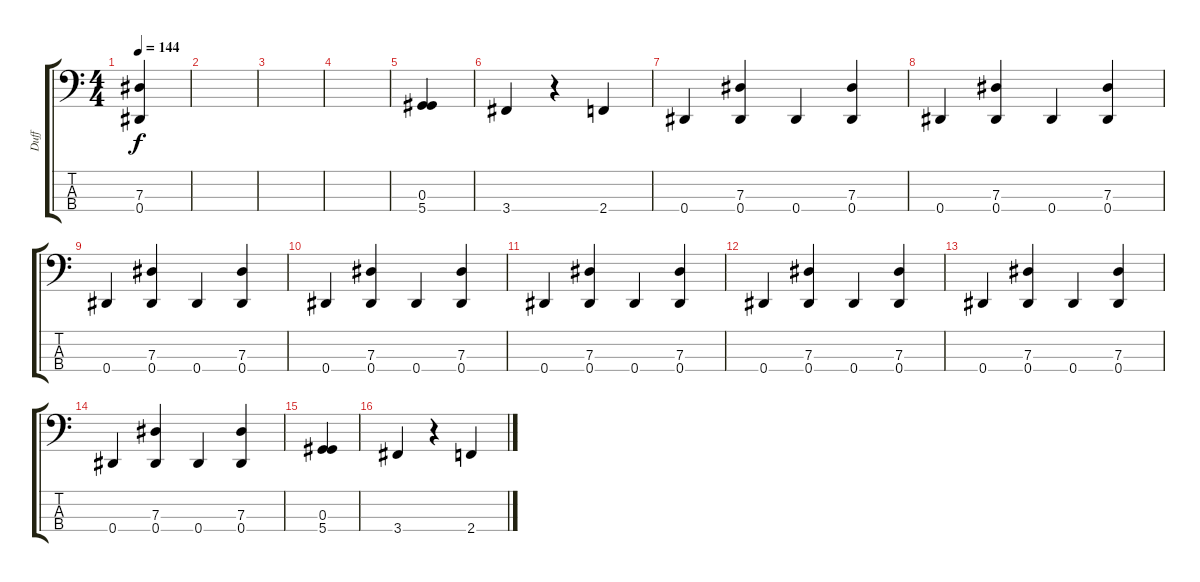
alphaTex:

\track ("Duff" "Duff") {instrument electricbassfinger}
\staff {score tabs}
\tuning (Gb2 Db2 Ab1 Eb1) {hide}
\ts (4 4)
\tempo 144
\clef f4
\ks c
(7.3 0.4).4{dy f instrument electricbassfinger} |
|
|
|
(0.3 5.4).4 |
3.4.4 r.4 2.4.4 |
0.4.4 (7.3 0.4).4 0.4.4 (7.3 0.4).4 |
0.4.4 (7.3 0.4).4 0.4.4 (7.3 0.4).4 |
0.4.4 (7.3 0.4).4 0.4.4 (7.3 0.4).4 |
0.4.4 (7.3 0.4).4 0.4.4 (7.3 0.4).4 |
0.4.4 (7.3 0.4).4 0.4.4 (7.3 0.4).4 |
0.4.4 (7.3 0.4).4 0.4.4 (7.3 0.4).4 |
0.4.4 (7.3 0.4).4 0.4.4 (7.3 0.4).4 |
0.4.4 (7.3 0.4).4 0.4.4 (7.3 0.4).4 |
(0.3 5.4).4 |
3.4.4 r.4 2.4.4
